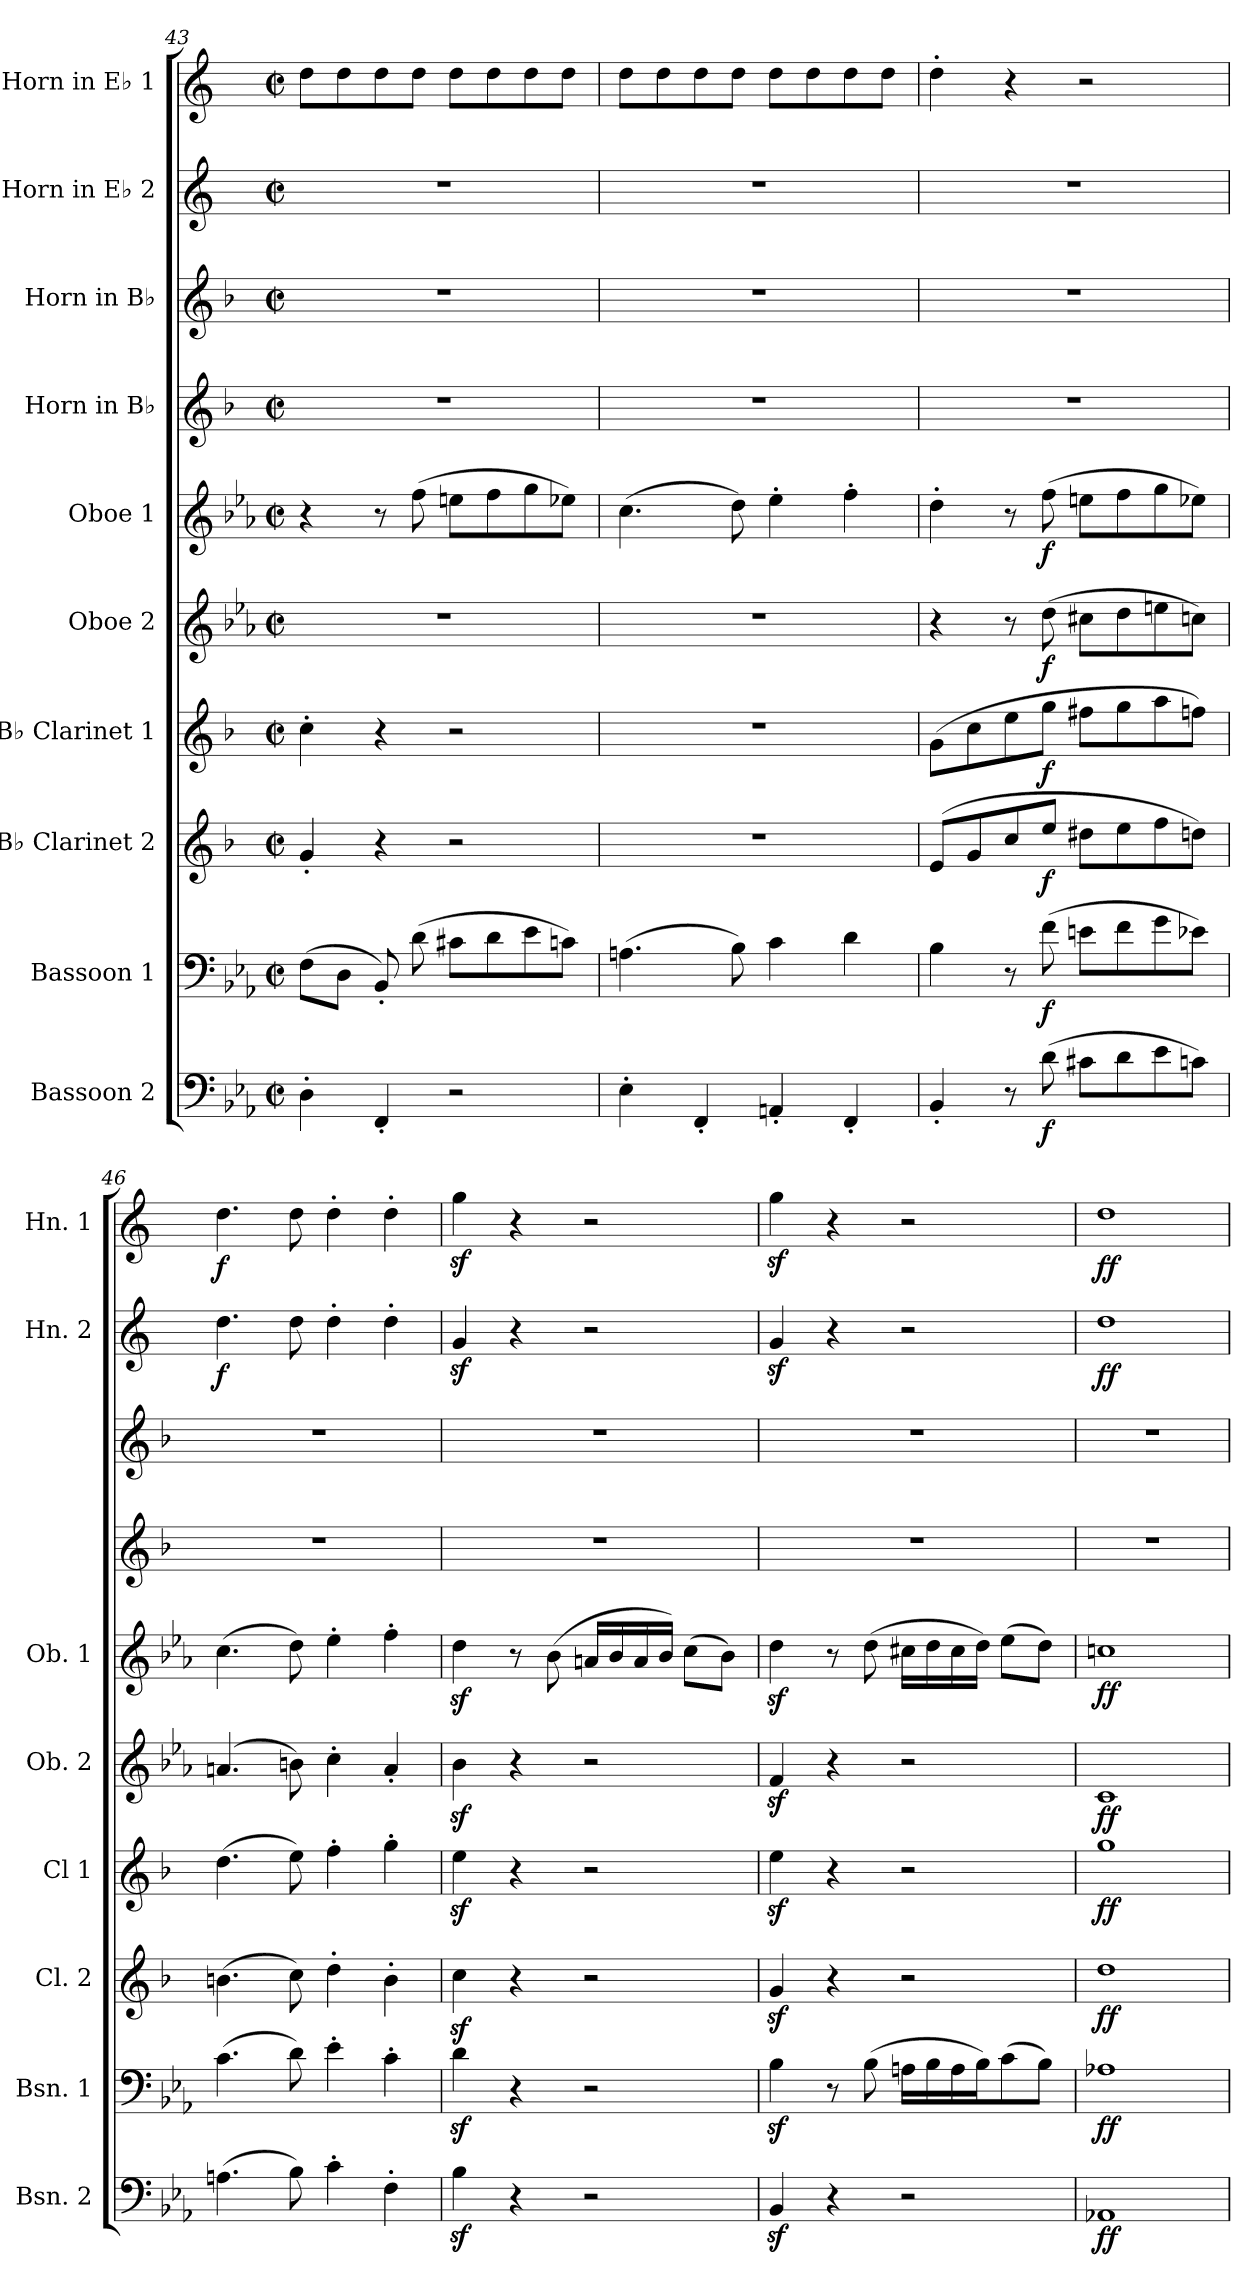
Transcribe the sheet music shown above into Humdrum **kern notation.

**kern	**dynam	**kern	**dynam	**kern	**dynam	**kern	**dynam	**kern	**dynam	**kern	**dynam	**kern	**kern	**kern	**dynam	**kern	**dynam
*part10	*part10	*part9	*part9	*part8	*part8	*part7	*part7	*part6	*part6	*part5	*part5	*part4	*part3	*part2	*part2	*part1	*part1
*staff10	*staff10	*staff9	*staff9	*staff8	*staff8	*staff7	*staff7	*staff6	*staff6	*staff5	*staff5	*staff4	*staff3	*staff2	*staff2	*staff1	*staff1
*I"Bassoon 2	*	*I"Bassoon 1	*	*I"B♭ Clarinet 2	*	*I"B♭ Clarinet 1	*	*I"Oboe 2	*	*I"Oboe 1	*	*I"Horn in B♭	*I"Horn in B♭	*I"Horn in E♭ 2	*	*I"Horn in E♭ 1	*
*I'Bsn. 2	*	*I'Bsn. 1	*	*I'Cl. 2	*	*I'Cl 1	*	*I'Ob. 2	*	*I'Ob. 1	*	*	*	*I'Hn. 2	*	*I'Hn. 1	*
*clefF4	*	*clefF4	*	*clefG2	*	*clefG2	*	*clefG2	*	*clefG2	*	*clefG2	*clefG2	*clefG2	*	*clefG2	*
*	*	*	*	*ITrd1c2	*	*ITrd1c2	*	*	*	*	*	*ITrd1c2	*ITrd1c2	*ITrd5c9	*	*ITrd5c9	*
*k[b-e-a-]	*	*k[b-e-a-]	*	*k[b-e-a-]	*	*k[b-e-a-]	*	*k[b-e-a-]	*	*k[b-e-a-]	*	*k[b-e-a-]	*k[b-e-a-]	*k[b-e-a-]	*	*k[b-e-a-]	*
*M2/2	*	*M2/2	*	*M2/2	*	*M2/2	*	*M2/2	*	*M2/2	*	*M2/2	*M2/2	*M2/2	*	*M2/2	*
*met(c|)	*	*met(c|)	*	*met(c|)	*	*met(c|)	*	*met(c|)	*	*met(c|)	*	*met(c|)	*met(c|)	*met(c|)	*	*met(c|)	*
=43	=43	=43	=43	=43	=43	=43	=43	=43	=43	=43	=43	=43	=43	=43	=43	=43	=43
4D'\	.	(>8F\L	.	4f'/	.	4b-'\	.	1r	.	4r	.	1r	1r	1r	.	8f\L	.
.	.	8D\J	.	.	.	.	.	.	.	.	.	.	.	.	.	8f\	.
4FF'/	.	8BB-'/)	.	4r	.	4r	.	.	.	8r	.	.	.	.	.	8f\	.
.	.	(>8d\	.	.	.	.	.	.	.	(>8ff\	.	.	.	.	.	8f\J	.
2r	.	8c#X\L	.	2r	.	2r	.	.	.	8een\L	.	.	.	.	.	8f\L	.
.	.	8d\	.	.	.	.	.	.	.	8ff\	.	.	.	.	.	8f\	.
.	.	8e-\	.	.	.	.	.	.	.	8gg\	.	.	.	.	.	8f\	.
.	.	8cn\J)	.	.	.	.	.	.	.	8ee-X\J)	.	.	.	.	.	8f\J	.
=44	=44	=44	=44	=44	=44	=44	=44	=44	=44	=44	=44	=44	=44	=44	=44	=44	=44
4E-'\	.	(>4.An\	.	1r	.	1r	.	1r	.	(>4.cc\	.	1r	1r	1r	.	8f\L	.
.	.	.	.	.	.	.	.	.	.	.	.	.	.	.	.	8f\	.
4FF'/	.	.	.	.	.	.	.	.	.	.	.	.	.	.	.	8f\	.
.	.	8B-\)	.	.	.	.	.	.	.	8dd\)	.	.	.	.	.	8f\J	.
4AAn'/	.	4c\	.	.	.	.	.	.	.	4ee-'\	.	.	.	.	.	8f\L	.
.	.	.	.	.	.	.	.	.	.	.	.	.	.	.	.	8f\	.
4FF'/	.	4d\	.	.	.	.	.	.	.	4ff'\	.	.	.	.	.	8f\	.
.	.	.	.	.	.	.	.	.	.	.	.	.	.	.	.	8f\J	.
!!LO:PB:g=z
=45	=45	=45	=45	=45	=45	=45	=45	=45	=45	=45	=45	=45	=45	=45	=45	=45	=45
4BB-'/	.	4B-\	.	(>8d/L	.	(>8f\L	.	4r	.	4dd'\	.	1r	1r	1r	.	4f'\	.
.	.	.	.	8f/	.	8b-\	.	.	.	.	.	.	.	.	.	.	.
8r	.	8r	.	8b-/	.	8dd\	.	8r	.	8r	.	.	.	.	.	4r	.
!	!LO:DY:b	!	!LO:DY:b	!	!LO:DY:b	!	!LO:DY:b	!	!LO:DY:b	!	!LO:DY:b	!	!	!	!	!	!
(>8d\	f	(>8f\	f	8dd/J	f	8ff\J	f	(>8dd\	f	(>8ff\	f	.	.	.	.	.	.
8c#X\L	.	8en\L	.	8cc#X\L	.	8een\L	.	8cc#X\L	.	8een\L	.	.	.	.	.	2r	.
8d\	.	8f\	.	8dd\	.	8ff\	.	8dd\	.	8ff\	.	.	.	.	.	.	.
8e-\	.	8g\	.	8ee-\	.	8gg\	.	8een\	.	8gg\	.	.	.	.	.	.	.
8cn\J)	.	8e-X\J)	.	8ccn\J)	.	8ee-X\J)	.	8ccn\J)	.	8ee-X\J)	.	.	.	.	.	.	.
=46	=46	=46	=46	=46	=46	=46	=46	=46	=46	=46	=46	=46	=46	=46	=46	=46	=46
!	!	!	!	!	!	!	!	!	!	!	!	!	!	!	!LO:DY:b	!	!LO:DY:b
(>4.An\	.	(>4.c\	.	(>4.an\	.	(>4.cc\	.	(>4.an/	.	(>4.cc\	.	1r	1r	4.f\	f	4.f\	f
8B-\)	.	8d\)	.	8b-\)	.	8dd\)	.	8bn\)	.	8dd\)	.	.	.	8f\	.	8f\	.
4c'\	.	4e-'\	.	4cc'\	.	4ee-'\	.	4cc'\	.	4ee-'\	.	.	.	4f'\	.	4f'\	.
4F'\	.	4c'\	.	4a'\	.	4ff'\	.	4a'/	.	4ff'\	.	.	.	4f'\	.	4f'\	.
=47	=47	=47	=47	=47	=47	=47	=47	=47	=47	=47	=47	=47	=47	=47	=47	=47	=47
4B-z<\	.	4dz<\	.	4b-z<\	.	4ddz<\	.	4b-z<\	.	4ddz<\	.	1r	1r	4B-z</	.	4b-z<\	.
4r	.	4r	.	4r	.	4r	.	4r	.	8r	.	.	.	4r	.	4r	.
.	.	.	.	.	.	.	.	.	.	(>8b-\	.	.	.	.	.	.	.
2r	.	2r	.	2r	.	2r	.	2r	.	16an/LL	.	.	.	2r	.	2r	.
.	.	.	.	.	.	.	.	.	.	16b-/	.	.	.	.	.	.	.
.	.	.	.	.	.	.	.	.	.	16a/	.	.	.	.	.	.	.
.	.	.	.	.	.	.	.	.	.	16b-/JJ)	.	.	.	.	.	.	.
.	.	.	.	.	.	.	.	.	.	(>8cc\L	.	.	.	.	.	.	.
.	.	.	.	.	.	.	.	.	.	8b-\J)	.	.	.	.	.	.	.
=48	=48	=48	=48	=48	=48	=48	=48	=48	=48	=48	=48	=48	=48	=48	=48	=48	=48
4BB-z</	.	4B-z<\	.	4fz</	.	4ddz<\	.	4fz</	.	4ddz<\	.	1r	1r	4B-z</	.	4b-z<\	.
4r	.	8r	.	4r	.	4r	.	4r	.	8r	.	.	.	4r	.	4r	.
.	.	(>8B-\	.	.	.	.	.	.	.	(>8dd\	.	.	.	.	.	.	.
2r	.	16An\LL	.	2r	.	2r	.	2r	.	16cc#X\LL	.	.	.	2r	.	2r	.
.	.	16B-\	.	.	.	.	.	.	.	16dd\	.	.	.	.	.	.	.
.	.	16A\	.	.	.	.	.	.	.	16cc#\	.	.	.	.	.	.	.
.	.	16B-\J)	.	.	.	.	.	.	.	16dd\JJ)	.	.	.	.	.	.	.
.	.	(>8c\	.	.	.	.	.	.	.	(>8ee-\L	.	.	.	.	.	.	.
.	.	8B-\J)	.	.	.	.	.	.	.	8dd\J)	.	.	.	.	.	.	.
=49	=49	=49	=49	=49	=49	=49	=49	=49	=49	=49	=49	=49	=49	=49	=49	=49	=49
!	!LO:DY:b	!	!LO:DY:b	!	!LO:DY:b	!	!LO:DY:b	!	!LO:DY:b	!	!LO:DY:b	!	!	!	!LO:DY:b	!	!LO:DY:b
1AA-X	ff	1A-X	ff	1cc	ff	1ff	ff	1c	ff	1ccn	ff	1r	1r	1f	ff	1f	ff
=	=	=	=	=	=	=	=	=	=	=	=	=	=	=	=	=	=
*-	*-	*-	*-	*-	*-	*-	*-	*-	*-	*-	*-	*-	*-	*-	*-	*-	*-
